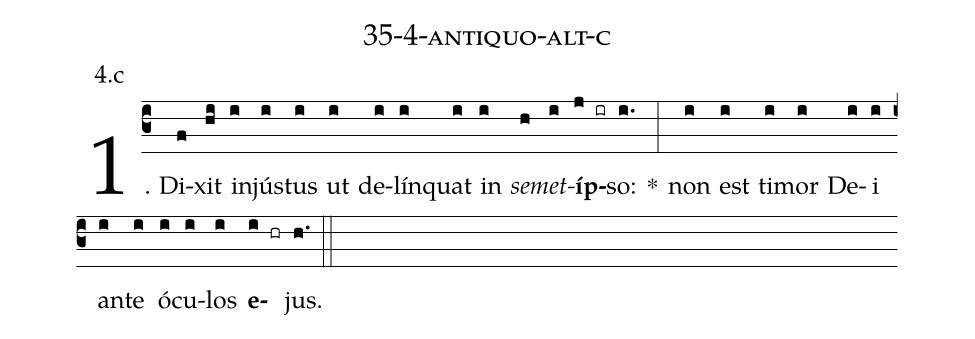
name: 35-4-antiquo-alt-c;
annotation: 4.c;
%%
(c3)1. Di(f)xit(hi) in(i)jús(i)tus(i) ut(i) de(i)lín(i)quat(i) in(i) <i>se</i>(h)<i>met</i>(i)<b>íp</b>(j ir)so:(i.) *(:) non(i) est(i) ti(i)mor(i) De(i)i(i) an(i)te(i) ó(i)cu(i)los(i) <b>e</b>(i hr)jus.(h.) (::)
